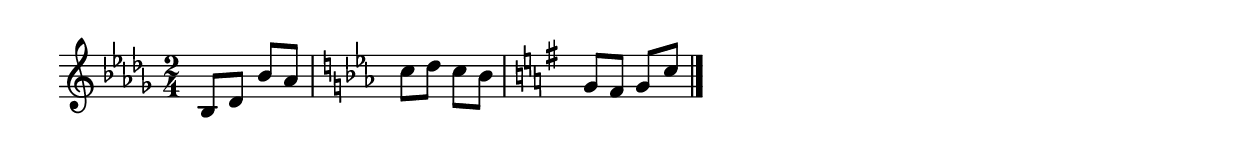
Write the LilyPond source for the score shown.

\version "2.18.2"
\header {
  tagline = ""
}

\score {

\new Staff \relative c' {
   \clef treble
   \time 2/4
   \key bes \minor
   bes8 des bes' aes             |
   \key c \minor
   c    d   c    bes             |
   \key g \major
   g    fis g    c
   \bar "|."
}

\layout {
    %  ragged-last = ##t
    %  line-width = 150\mm
    indent = 0\mm
}

%\midi {
%     \tempo 4 = 130
%}

} %score

